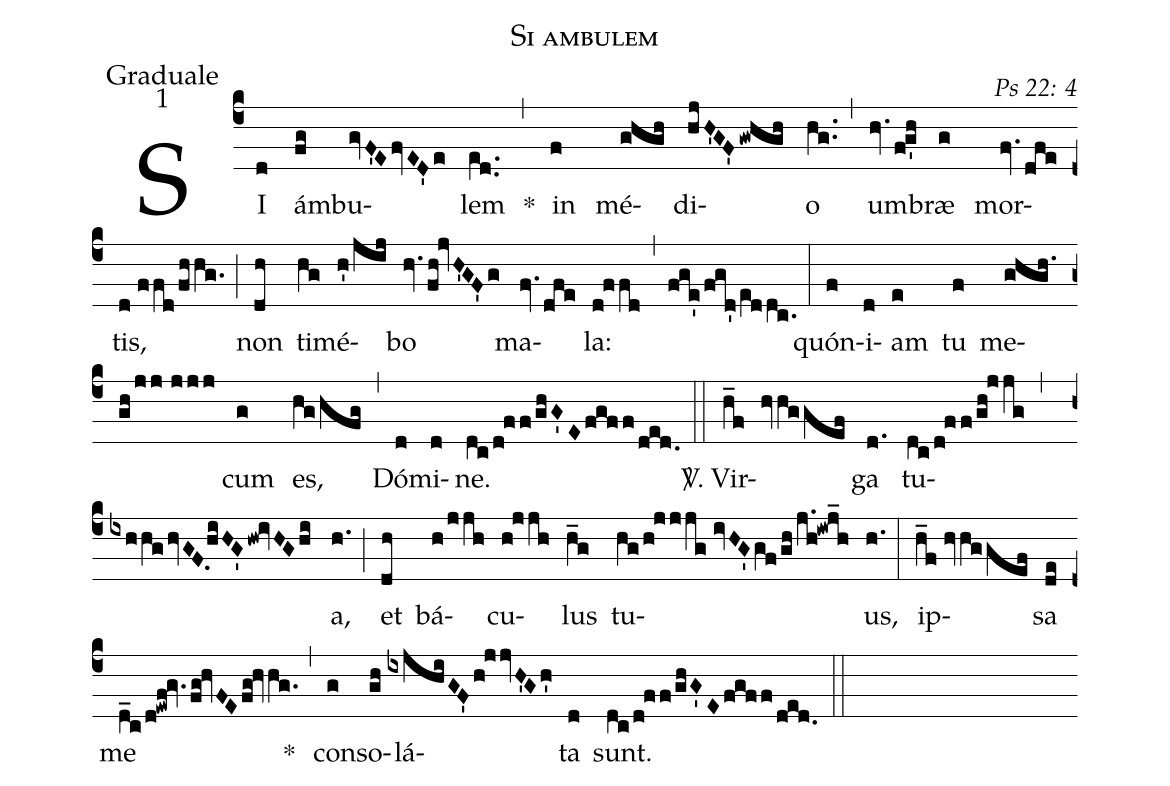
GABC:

name: Si ambulem;
office-part: Graduale;
mode: 1;
commentary: Ps 22: 4;
%%
(c4) SI(d) ám(fg)bu(gvF'EfvED'e)lem(e[ll:1]d..) *(,) in(f) mé(ghgh)di(hjH'GF'gwhgh)o(hg..) (,) um(hv.fg'h)bræ(g) mor(fv.dfe)tis,(d//ffd/fhhg.) (;) non(dh) ti(hg)mé(h'/jij)bo(hv.fh!jvH'GF'g) ma(fv.dfe)la:(d!ffd) (,) (fge'/fgd'/e[ll:1]ddc.) (:)
quón(f)i(d)am(e) tu(f) me(ghgh./gh/jj//jjj)cum(g) es,(hg/hfg) (,) Dó(d)mi(d)ne.(dc/d!ff/ghG'Efgff/ded.) (::)
<sp>V/</sp>. Vir(h_f hvhggef)ga(d.) tu(dc/d!ff/gh!jjg)(,)(ixhhghvGF./[-0.5]hiHG'hw!ivHGhi)a,(h.) (;) et(dh) bá(h/jjh)cu(h!jjh)lus(h_g) tu(hg/h!jjjg//ivHG'gf/gh/j.h!iwj_h)us,(h.) (:)
ip(h_f//hvhggef)sa(de) me(d_c/d!ewf!gv.fg!hvFEfg!hvhg.) *(,) con(g)so(gh)lá(ixjhiGF'h!jjvH'Gh')ta(d) sunt.(dc/d!ff/ghG'Efgff/ded.) (::)
